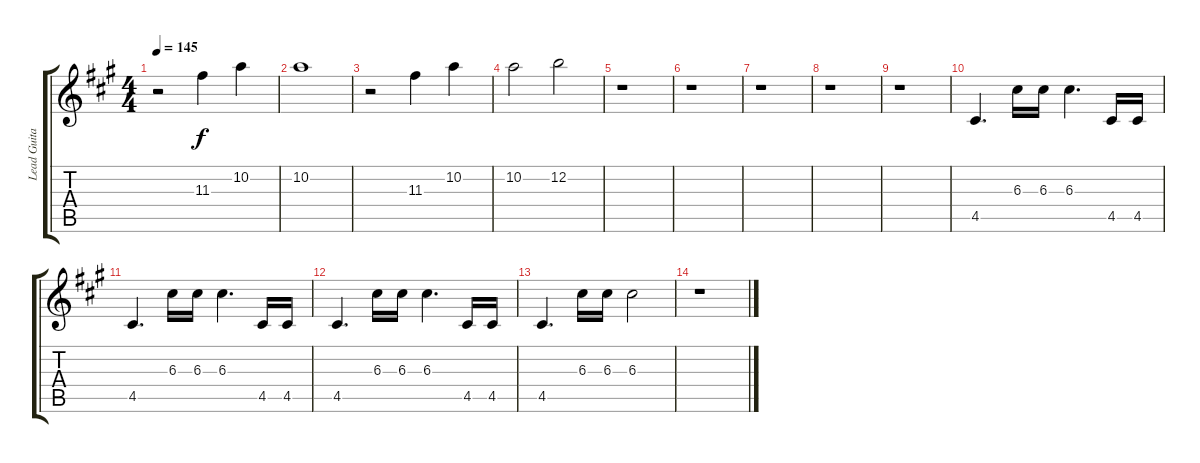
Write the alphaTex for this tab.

\track ("Lead Guitar 2" "Lead Guita") {instrument overdrivenguitar}
\staff {score tabs}
\tuning (E4 B3 G3 D3 A2 E2) {hide}
\ts (4 4)
\tempo 145
\clef g2
\ks f#minor
r.2{dy f} 11.3.4 10.2.4 |
10.2.1 |
r.2 11.3.4 10.2.4 |
10.2.2 12.2.2 |
r.1 |
r.1 |
r.1 |
r.1 |
r.1 |
4.5.4{d} 6.3.16 6.3.16 6.3.4{d} 4.5.16 4.5.16 |
4.5.4{d} 6.3.16 6.3.16 6.3.4{d} 4.5.16 4.5.16 |
4.5.4{d} 6.3.16 6.3.16 6.3.4{d} 4.5.16 4.5.16 |
4.5.4{d} 6.3.16 6.3.16 6.3.2 |
r.1
